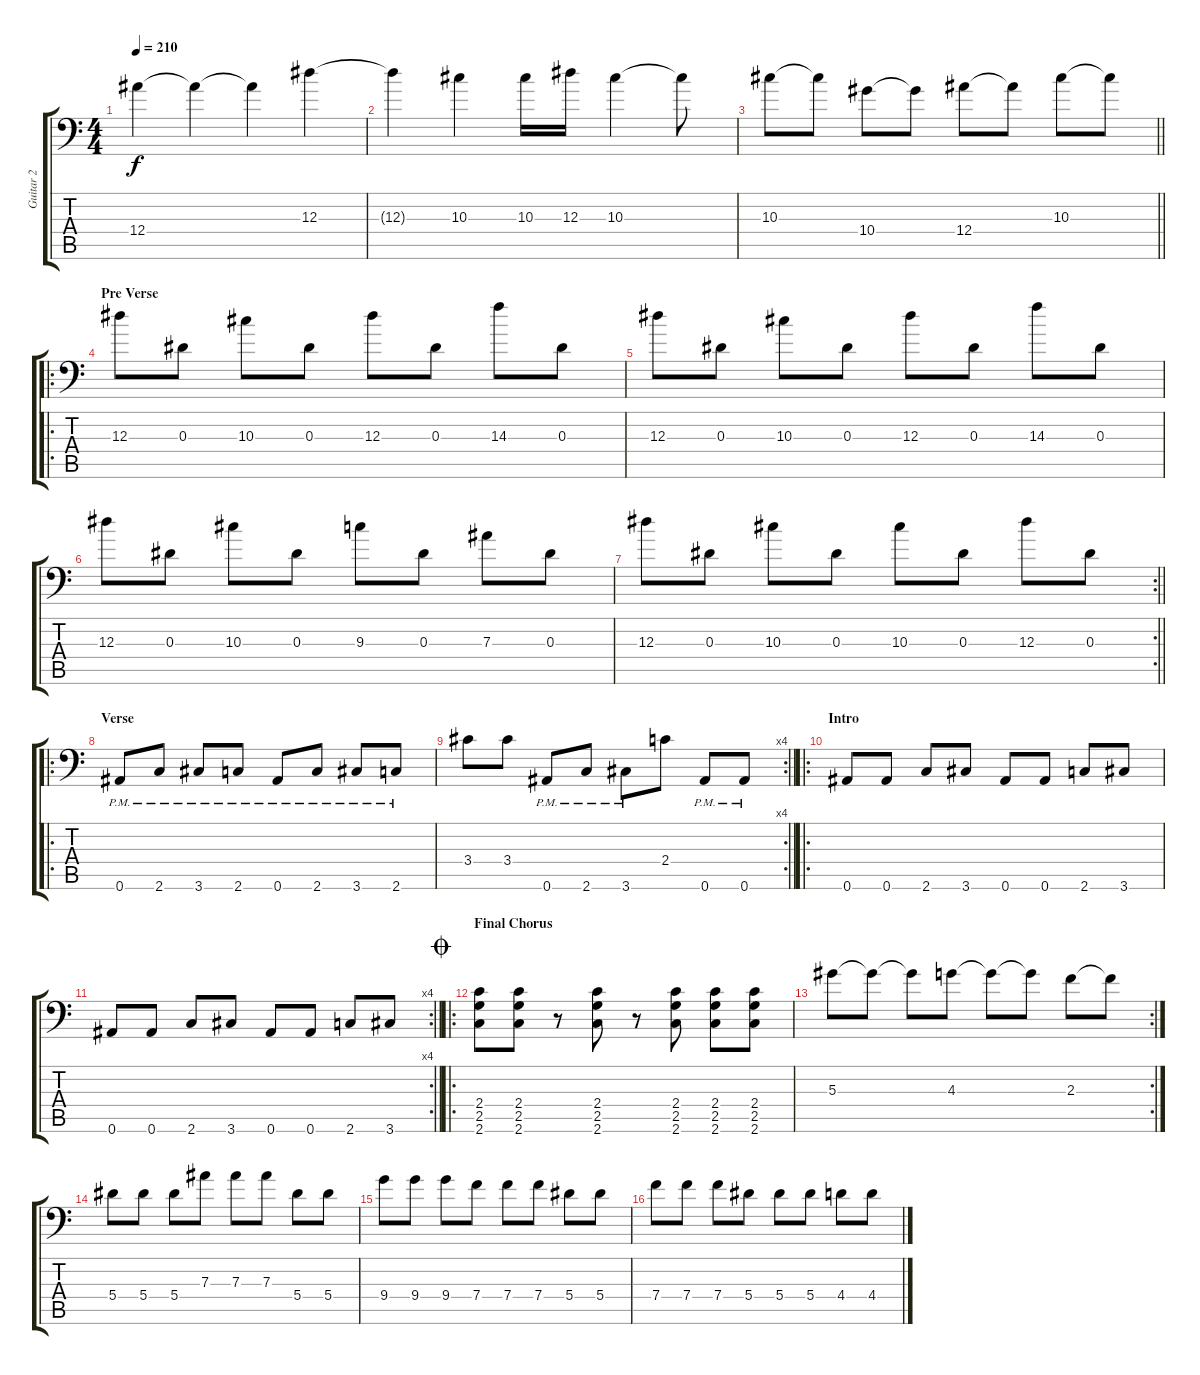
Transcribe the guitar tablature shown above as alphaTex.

\track ("Guitar 2" "Guitar 2") {instrument distortionguitar}
\staff {score tabs}
\tuning (C4 G3 Eb3 Bb2 F2 Bb1) {hide}
\ts (4 4)
\tempo 210
\clef f4
\ks c
12.4{t}.4{dy f} 12.4{t}.4 12.4{t}.4 12.3.4 |
12.3{t}.4 10.3.4 10.3.16 12.3.16 10.3.4 10.3{t}.8 |
\barLineRight lightlight
10.3.8 10.3{t}.8 10.4.8 10.4{t}.8 12.4.8 12.4{t}.8 10.3.8 10.3{t}.8 |
\ro
\section ("" "Pre Verse")
12.3.8 0.3.8 10.3.8 0.3.8 12.3.8 0.3.8 14.3.8 0.3.8 |
12.3.8 0.3.8 10.3.8 0.3.8 12.3.8 0.3.8 14.3.8 0.3.8 |
12.3.8 0.3.8 10.3.8 0.3.8 9.3.8 0.3.8 7.3.8 0.3.8 |
\rc 2
\barLineRight lightlight
12.3.8 0.3.8 10.3.8 0.3.8 10.3.8 0.3.8 12.3.8 0.3.8 |
\ro
\section ("" "Verse")
0.6{pm}.8 2.6{pm}.8 3.6{pm}.8 2.6{pm}.8 0.6{pm}.8 2.6{pm}.8 3.6{pm}.8 2.6{pm}.8 |
\rc 4
\barLineRight lightlight
3.4.8 3.4.8 0.6{pm}.8 2.6{pm}.8 3.6{pm}.8 2.4.8 0.6{pm}.8 0.6{pm}.8 |
\ro
\section ("" "Intro")
0.6.8 0.6.8 2.6.8 3.6.8 0.6.8 0.6.8 2.6.8 3.6.8 |
\rc 4
\barLineRight lightlight
0.6.8 0.6.8 2.6.8 3.6.8 0.6.8 0.6.8 2.6.8 3.6.8 |
\ro
\section ("" "Final Chorus")
\jump coda
(2.4 2.5 2.6).8 (2.4 2.5 2.6).8 r.8 (2.4 2.5 2.6).8 r.8 (2.4 2.5 2.6).8 (2.4 2.5 2.6).8 (2.4 2.5 2.6).8 |
\rc 2
5.3.8 5.3{t}.8 5.3{t}.8 4.3.8 4.3{t}.8 4.3{t}.8 2.3.8 2.3{t}.8 |
5.4.8 5.4.8 5.4.8 7.3.8 7.3.8 7.3.8 5.4.8 5.4.8 |
9.4.8 9.4.8 9.4.8 7.4.8 7.4.8 7.4.8 5.4.8 5.4.8 |
7.4.8 7.4.8 7.4.8 5.4.8 5.4.8 5.4.8 4.4.8 4.4.8
